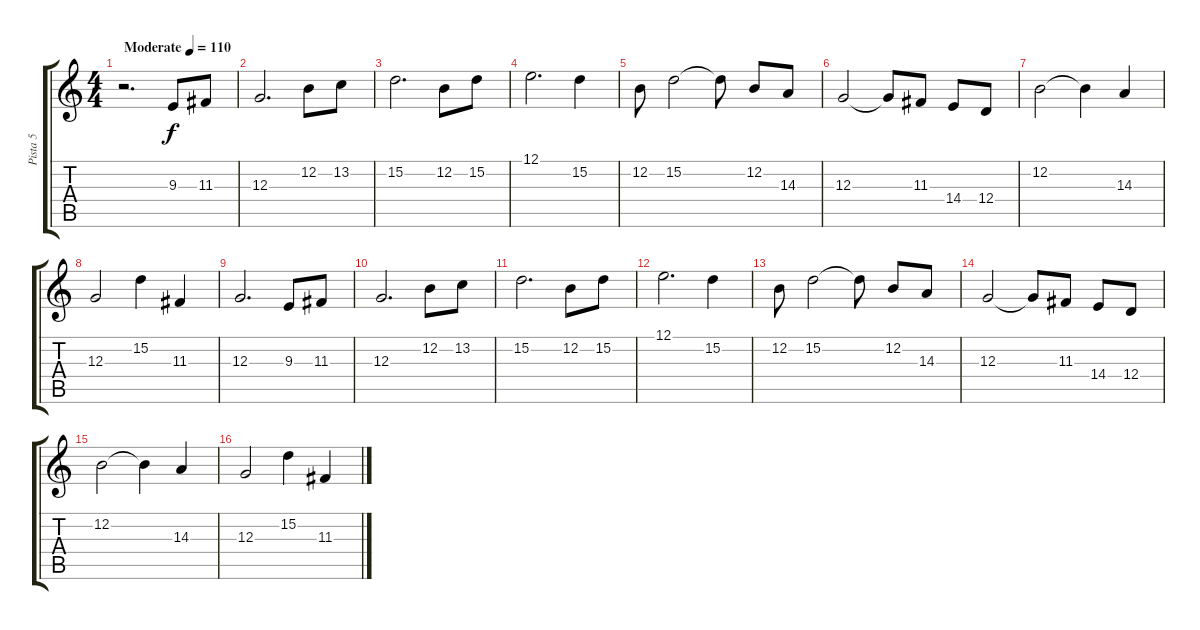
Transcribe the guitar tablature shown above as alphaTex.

\track ("Pista 5" "Pista 5") {instrument flute}
\staff {score tabs}
\tuning (E4 B3 G3 D3 A2 E2) {hide}
\ts (4 4)
\tempo (110 "Moderate")
\clef g2
\ks c
r.2{d dy f instrument flute} 9.3.8 11.3.8 |
12.3.2{d} 12.2.8 13.2.8 |
15.2.2{d} 12.2.8 15.2.8 |
12.1.2{d} 15.2.4 |
12.2.8 15.2.2 15.2{t}.8 12.2.8 14.3.8 |
12.3.2 12.3{t}.8 11.3.8 14.4.8 12.4.8 |
12.2.2 12.2{t}.4 14.3.4 |
12.3.2 15.2.4 11.3.4 |
12.3.2{d} 9.3.8 11.3.8 |
12.3.2{d} 12.2.8 13.2.8 |
15.2.2{d} 12.2.8 15.2.8 |
12.1.2{d} 15.2.4 |
12.2.8 15.2.2 15.2{t}.8 12.2.8 14.3.8 |
12.3.2 12.3{t}.8 11.3.8 14.4.8 12.4.8 |
12.2.2 12.2{t}.4 14.3.4 |
12.3.2 15.2.4 11.3.4
